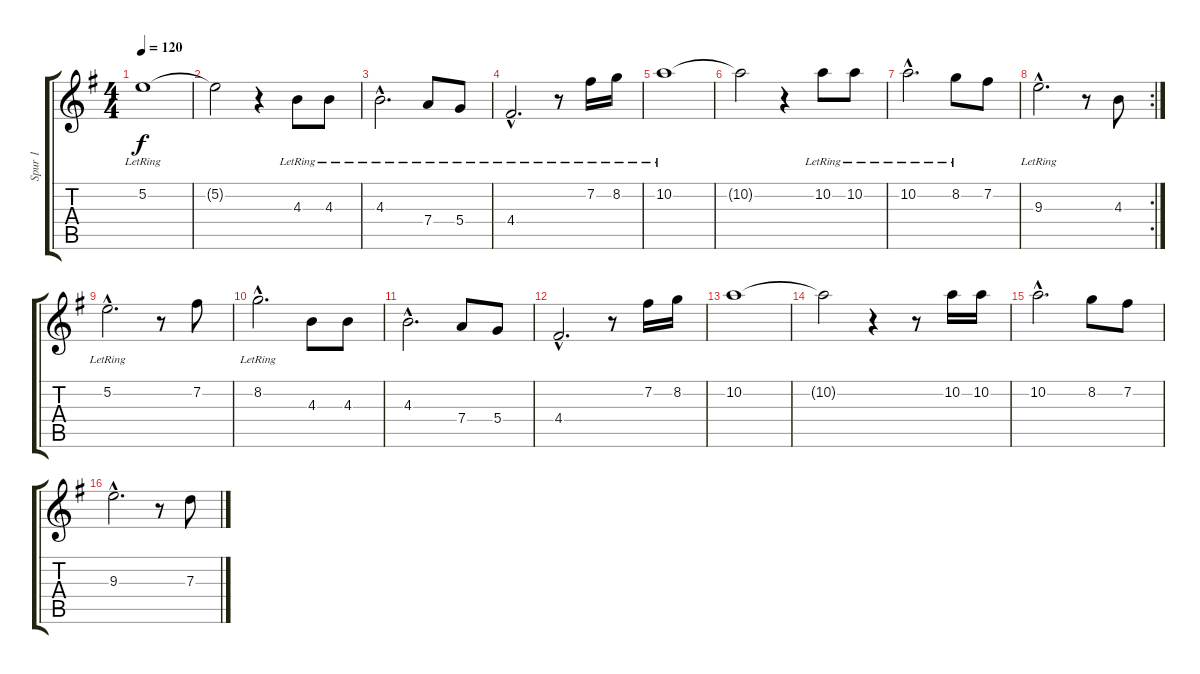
\track ("Spur 1" "Spur 1") {instrument acousticguitarsteel}
\staff {score tabs}
\tuning (E4 B3 G3 D3 A2 E2) {hide}
\ts (4 4)
\tempo 120
\clef g2
\ks eminor
5.2{lr}.1{dy f instrument acousticguitarsteel} |
5.2{t}.2 r.4 4.3{lr}.8 4.3{lr}.8 |
4.3{hac lr}.2{d} 7.4{lr}.8 5.4{lr}.8 |
4.4{hac lr}.2{d} r.8 7.2{lr}.16 8.2{lr}.16 |
10.2{lr}.1 |
10.2{t}.2 r.4 10.2{lr}.8 10.2{lr}.8 |
10.2{hac lr}.2{d} 8.2{lr}.8 7.2.8 |
\rc 2
9.3{hac lr}.2{d} r.8 4.3.8 |
5.2{hac lr}.2{d} r.8 7.2.8 |
8.2{hac lr}.2{d} 4.3.8 4.3.8 |
4.3{hac}.2{d} 7.4.8 5.4.8 |
4.4{hac}.2{d} r.8 7.2.16 8.2.16 |
10.2.1 |
10.2{t}.2 r.4 r.8 10.2.16 10.2.16 |
10.2{hac}.2{d} 8.2.8 7.2.8 |
9.3{hac}.2{d} r.8 7.3.8
